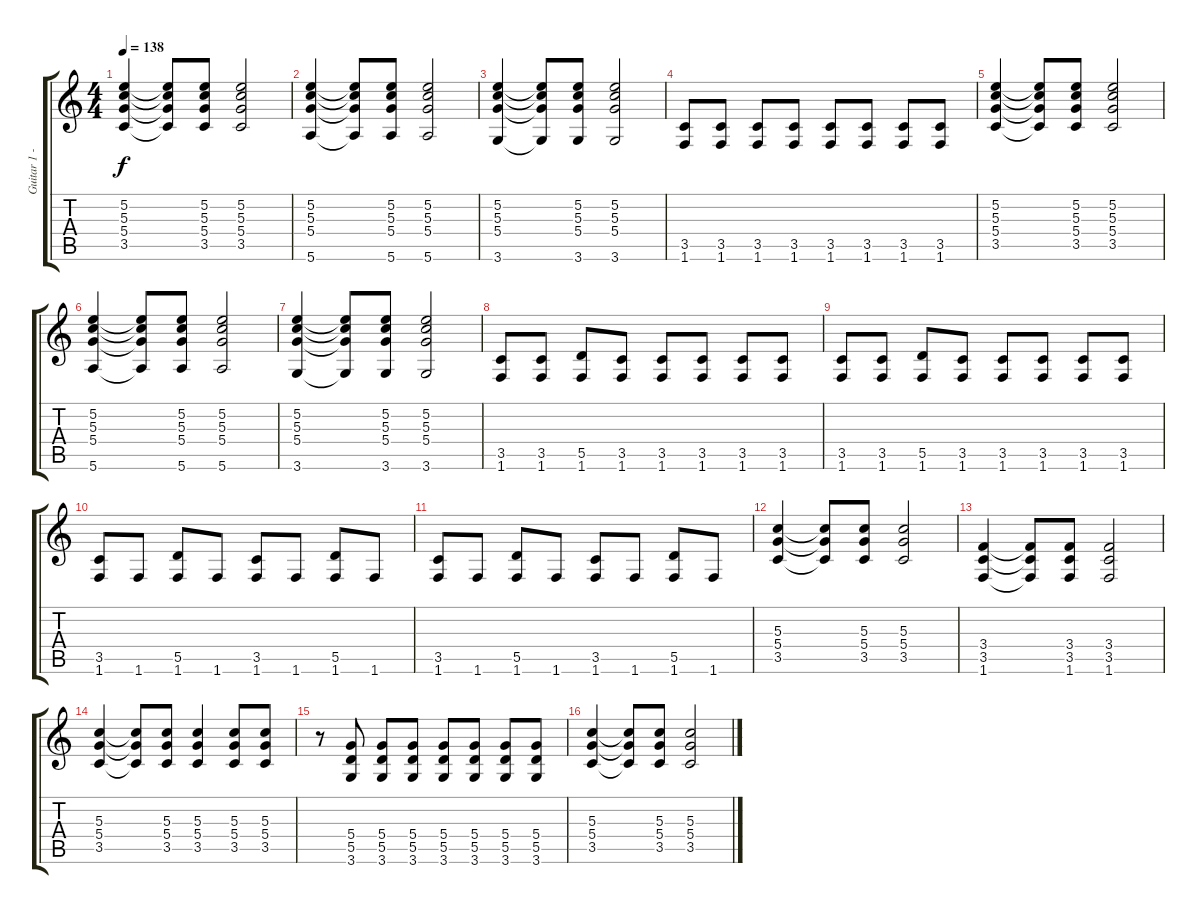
\track ("Guitar 1 - Lead" "Guitar 1 -") {instrument overdrivenguitar}
\staff {score tabs}
\tuning (E4 B3 G3 D3 A2 E2) {hide}
\ts (4 4)
\tempo 138
\clef g2
\ks c
(5.2 5.3 5.4 3.5).4{dy f} (5.2{t} 5.3{t} 5.4{t} 3.5{t}).8 (5.2 5.3 5.4 3.5).8 (5.2 5.3 5.4 3.5).2 |
(5.2 5.3 5.4 5.6).4 (5.2{t} 5.3{t} 5.4{t} 5.6{t}).8 (5.2 5.3 5.4 5.6).8 (5.2 5.3 5.4 5.6).2 |
(5.2 5.3 5.4 3.6).4 (5.2{t} 5.3{t} 5.4{t} 3.6{t}).8 (5.2 5.3 5.4 3.6).8 (5.2 5.3 5.4 3.6).2 |
(3.5 1.6).8 (3.5 1.6).8 (3.5 1.6).8 (3.5 1.6).8 (3.5 1.6).8 (3.5 1.6).8 (3.5 1.6).8 (3.5 1.6).8 |
(5.2 5.3 5.4 3.5).4 (5.2{t} 5.3{t} 5.4{t} 3.5{t}).8 (5.2 5.3 5.4 3.5).8 (5.2 5.3 5.4 3.5).2 |
(5.2 5.3 5.4 5.6).4 (5.2{t} 5.3{t} 5.4{t} 5.6{t}).8 (5.2 5.3 5.4 5.6).8 (5.2 5.3 5.4 5.6).2 |
(5.2 5.3 5.4 3.6).4 (5.2{t} 5.3{t} 5.4{t} 3.6{t}).8 (5.2 5.3 5.4 3.6).8 (5.2 5.3 5.4 3.6).2 |
(3.5 1.6).8 (3.5 1.6).8 (5.5 1.6).8 (3.5 1.6).8 (3.5 1.6).8 (3.5 1.6).8 (3.5 1.6).8 (3.5 1.6).8 |
(3.5 1.6).8 (3.5 1.6).8 (5.5 1.6).8 (3.5 1.6).8 (3.5 1.6).8 (3.5 1.6).8 (3.5 1.6).8 (3.5 1.6).8 |
(3.5 1.6).8 1.6.8 (5.5 1.6).8 1.6.8 (3.5 1.6).8 1.6.8 (5.5 1.6).8 1.6.8 |
(3.5 1.6).8 1.6.8 (5.5 1.6).8 1.6.8 (3.5 1.6).8 1.6.8 (5.5 1.6).8 1.6.8 |
(5.3 5.4 3.5).4 (5.3{t} 5.4{t} 3.5{t}).8 (5.3 5.4 3.5).8 (5.3 5.4 3.5).2 |
(3.4 3.5 1.6).4 (3.4{t} 3.5{t} 1.6{t}).8 (3.4 3.5 1.6).8 (3.4 3.5 1.6).2 |
(5.3 5.4 3.5).4 (5.3{t} 5.4{t} 3.5{t}).8 (5.3 5.4 3.5).8 (5.3 5.4 3.5).4 (5.3 5.4 3.5).8 (5.3 5.4 3.5).8 |
r.8 (5.4 5.5 3.6).8 (5.4 5.5 3.6).8 (5.4 5.5 3.6).8 (5.4 5.5 3.6).8 (5.4 5.5 3.6).8 (5.4 5.5 3.6).8 (5.4 5.5 3.6).8 |
(5.3 5.4 3.5).4 (5.3{t} 5.4{t} 3.5{t}).8 (5.3 5.4 3.5).8 (5.3 5.4 3.5).2
